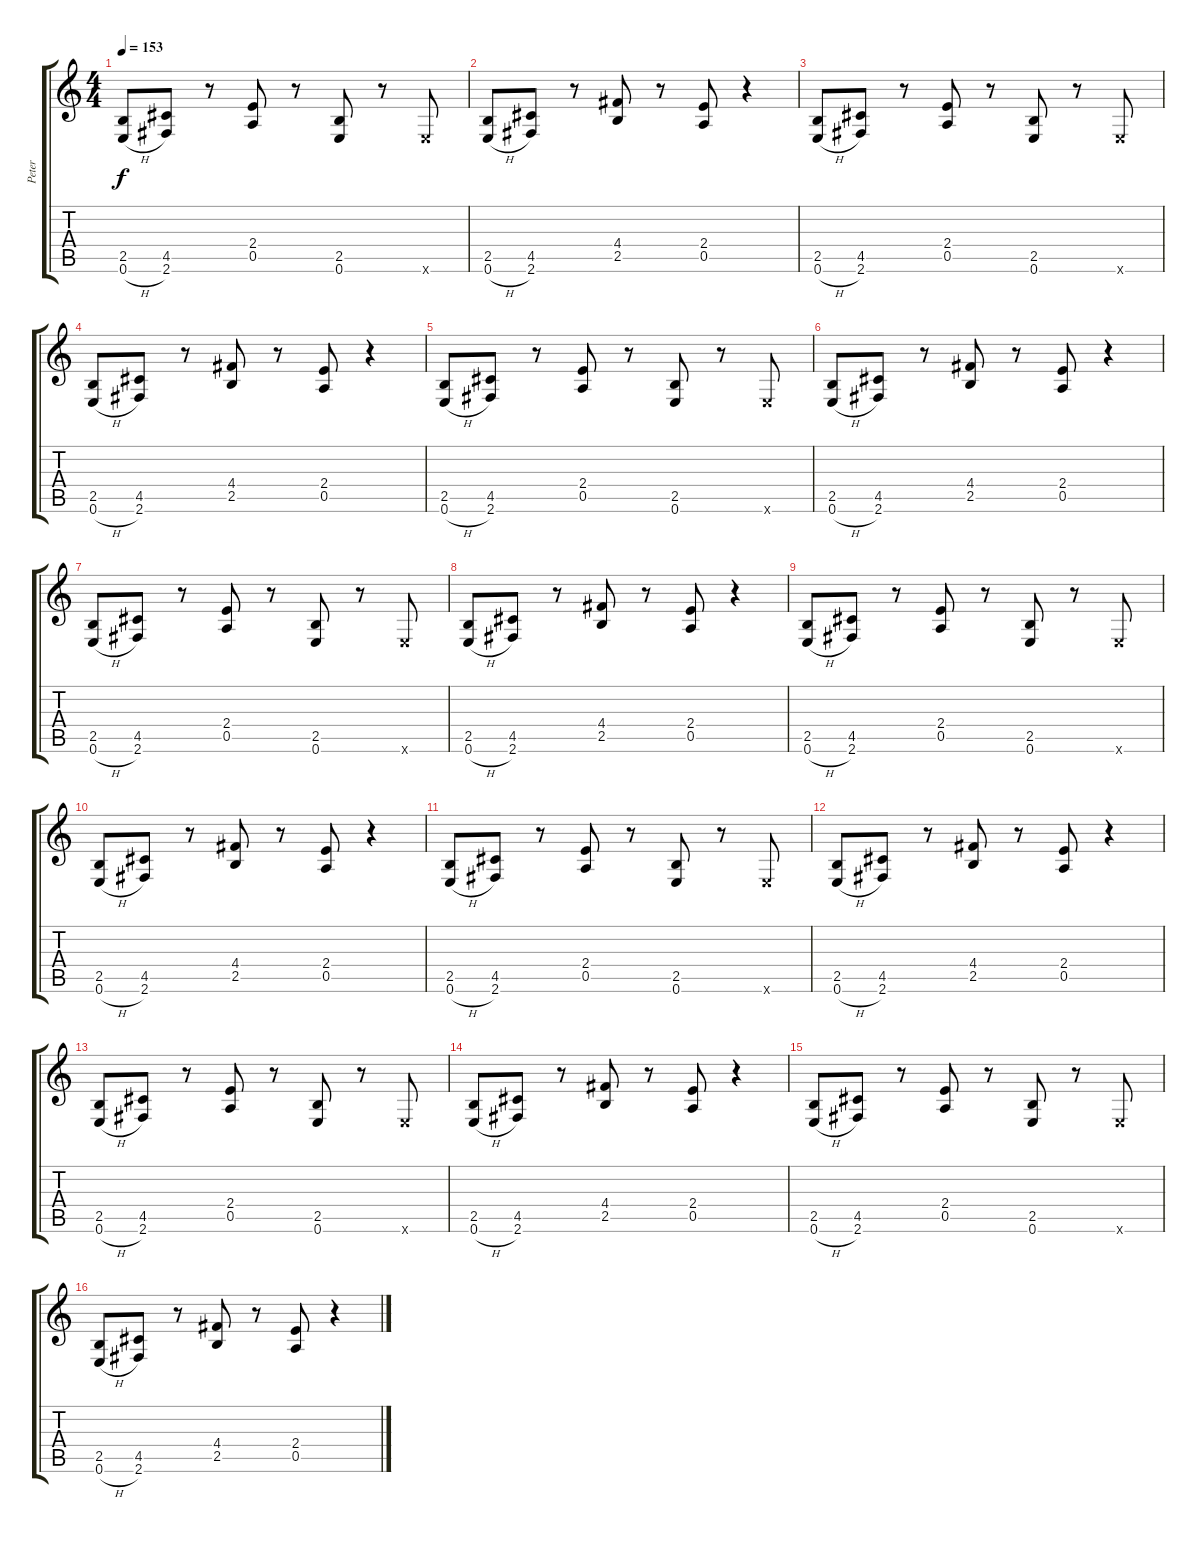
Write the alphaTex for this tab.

\track ("Peter" "Peter") {instrument distortionguitar}
\staff {score tabs}
\tuning (E4 B3 G3 D3 A2 E2) {hide}
\ts (4 4)
\tempo 153
\clef g2
\ks c
(2.5 0.6{h}).8{dy f instrument distortionguitar} (4.5 2.6).8 r.8 (2.4 0.5).8 r.8 (2.5 0.6).8 r.8 0.6{x}.8 |
(2.5 0.6{h}).8 (4.5 2.6).8 r.8 (4.4 2.5).8 r.8 (2.4 0.5).8 r.4 |
(2.5 0.6{h}).8 (4.5 2.6).8 r.8 (2.4 0.5).8 r.8 (2.5 0.6).8 r.8 0.6{x}.8 |
(2.5 0.6{h}).8 (4.5 2.6).8 r.8 (4.4 2.5).8 r.8 (2.4 0.5).8 r.4 |
(2.5 0.6{h}).8 (4.5 2.6).8 r.8 (2.4 0.5).8 r.8 (2.5 0.6).8 r.8 0.6{x}.8 |
(2.5 0.6{h}).8 (4.5 2.6).8 r.8 (4.4 2.5).8 r.8 (2.4 0.5).8 r.4 |
(2.5 0.6{h}).8 (4.5 2.6).8 r.8 (2.4 0.5).8 r.8 (2.5 0.6).8 r.8 0.6{x}.8 |
(2.5 0.6{h}).8 (4.5 2.6).8 r.8 (4.4 2.5).8 r.8 (2.4 0.5).8 r.4 |
(2.5 0.6{h}).8 (4.5 2.6).8 r.8 (2.4 0.5).8 r.8 (2.5 0.6).8 r.8 0.6{x}.8 |
(2.5 0.6{h}).8 (4.5 2.6).8 r.8 (4.4 2.5).8 r.8 (2.4 0.5).8 r.4 |
(2.5 0.6{h}).8 (4.5 2.6).8 r.8 (2.4 0.5).8 r.8 (2.5 0.6).8 r.8 0.6{x}.8 |
(2.5 0.6{h}).8 (4.5 2.6).8 r.8 (4.4 2.5).8 r.8 (2.4 0.5).8 r.4 |
(2.5 0.6{h}).8 (4.5 2.6).8 r.8 (2.4 0.5).8 r.8 (2.5 0.6).8 r.8 0.6{x}.8 |
(2.5 0.6{h}).8 (4.5 2.6).8 r.8 (4.4 2.5).8 r.8 (2.4 0.5).8 r.4 |
(2.5 0.6{h}).8 (4.5 2.6).8 r.8 (2.4 0.5).8 r.8 (2.5 0.6).8 r.8 0.6{x}.8 |
(2.5 0.6{h}).8 (4.5 2.6).8 r.8 (4.4 2.5).8 r.8 (2.4 0.5).8 r.4
